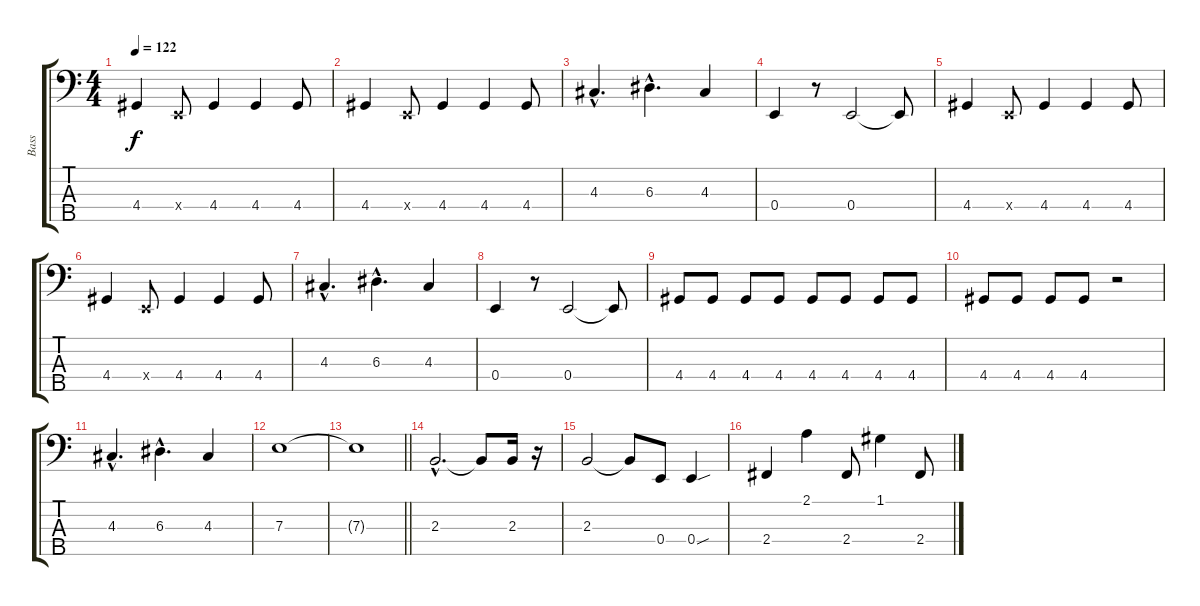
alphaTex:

\track ("Bass" "Bass") {instrument fretlessbass}
\staff {score tabs}
\tuning (G2 D2 A1 E1 B0) {hide}
\ts (4 4)
\tempo 122
\clef f4
\ks c
4.4.4{dy f} 0.4{x}.8 4.4.4 4.4.4 4.4.8 |
4.4.4 0.4{x}.8 4.4.4 4.4.4 4.4.8 |
4.3{hac}.4{d} 6.3{hac}.4{d} 4.3.4 |
0.4.4 r.8 0.4.2 0.4{t}.8 |
4.4.4 0.4{x}.8 4.4.4 4.4.4 4.4.8 |
4.4.4 0.4{x}.8 4.4.4 4.4.4 4.4.8 |
4.3{hac}.4{d} 6.3{hac}.4{d} 4.3.4 |
0.4.4 r.8 0.4.2 0.4{t}.8 |
4.4.8 4.4.8 4.4.8 4.4.8 4.4.8 4.4.8 4.4.8 4.4.8 |
4.4.8 4.4.8 4.4.8 4.4.8 r.2 |
4.3{hac}.4{d} 6.3{hac}.4{d} 4.3.4 |
7.3.1 |
\barLineRight lightlight
7.3{t}.1 |
2.3{hac}.2{d} 2.3{t}.8 2.3.16 r.16 |
2.3.2 2.3{t}.8 0.4.8 0.4{sou}.4 |
2.4.4 2.1.4 2.4.8 1.1.4 2.4.8
